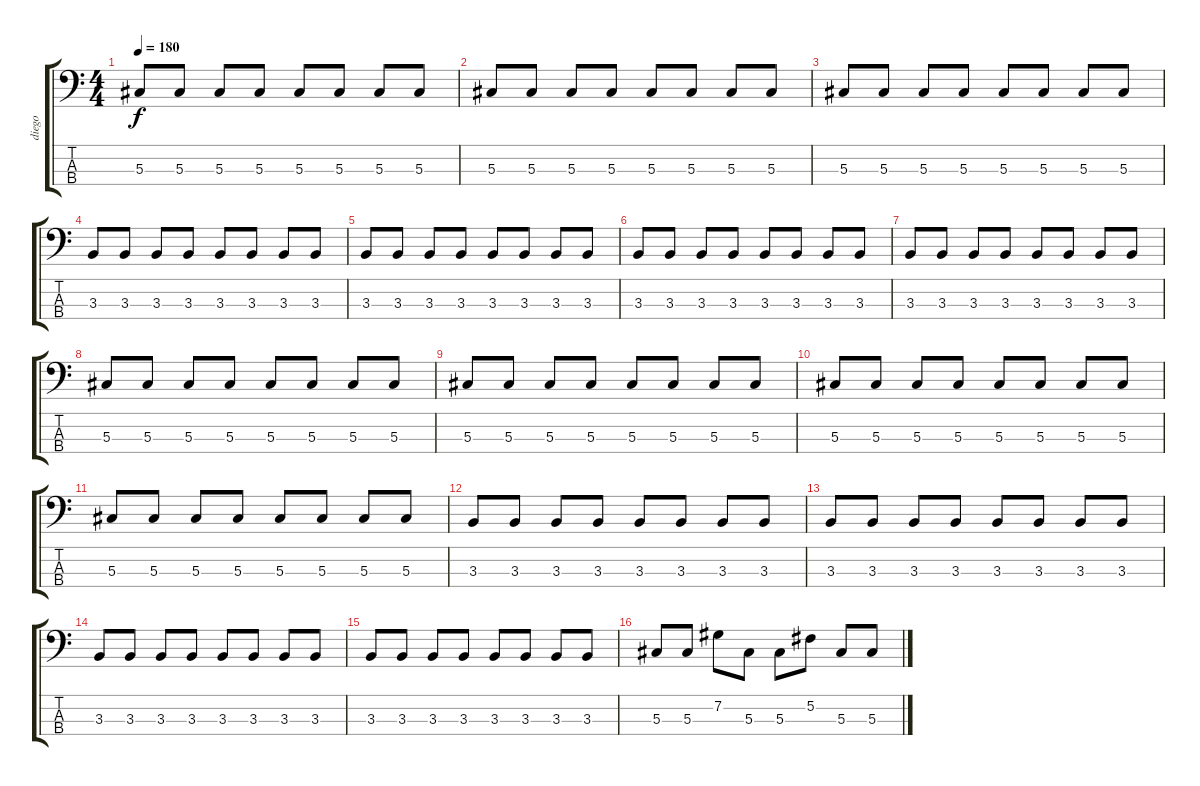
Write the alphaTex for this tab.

\track ("diego" "diego") {instrument electricbassfinger}
\staff {score tabs}
\tuning (Gb2 Db2 Ab1 Eb1) {hide}
\ts (4 4)
\tempo 180
\clef f4
\ks c
5.3.8{dy f} 5.3.8 5.3.8 5.3.8 5.3.8 5.3.8 5.3.8 5.3.8 |
5.3.8 5.3.8 5.3.8 5.3.8 5.3.8 5.3.8 5.3.8 5.3.8 |
5.3.8 5.3.8 5.3.8 5.3.8 5.3.8 5.3.8 5.3.8 5.3.8 |
3.3.8 3.3.8 3.3.8 3.3.8 3.3.8 3.3.8 3.3.8 3.3.8 |
3.3.8 3.3.8 3.3.8 3.3.8 3.3.8 3.3.8 3.3.8 3.3.8 |
3.3.8 3.3.8 3.3.8 3.3.8 3.3.8 3.3.8 3.3.8 3.3.8 |
3.3.8 3.3.8 3.3.8 3.3.8 3.3.8 3.3.8 3.3.8 3.3.8 |
5.3.8 5.3.8 5.3.8 5.3.8 5.3.8 5.3.8 5.3.8 5.3.8 |
5.3.8 5.3.8 5.3.8 5.3.8 5.3.8 5.3.8 5.3.8 5.3.8 |
5.3.8 5.3.8 5.3.8 5.3.8 5.3.8 5.3.8 5.3.8 5.3.8 |
5.3.8 5.3.8 5.3.8 5.3.8 5.3.8 5.3.8 5.3.8 5.3.8 |
3.3.8 3.3.8 3.3.8 3.3.8 3.3.8 3.3.8 3.3.8 3.3.8 |
3.3.8 3.3.8 3.3.8 3.3.8 3.3.8 3.3.8 3.3.8 3.3.8 |
3.3.8 3.3.8 3.3.8 3.3.8 3.3.8 3.3.8 3.3.8 3.3.8 |
3.3.8 3.3.8 3.3.8 3.3.8 3.3.8 3.3.8 3.3.8 3.3.8 |
5.3.8 5.3.8 7.2.8 5.3.8 5.3.8 5.2.8 5.3.8 5.3.8
